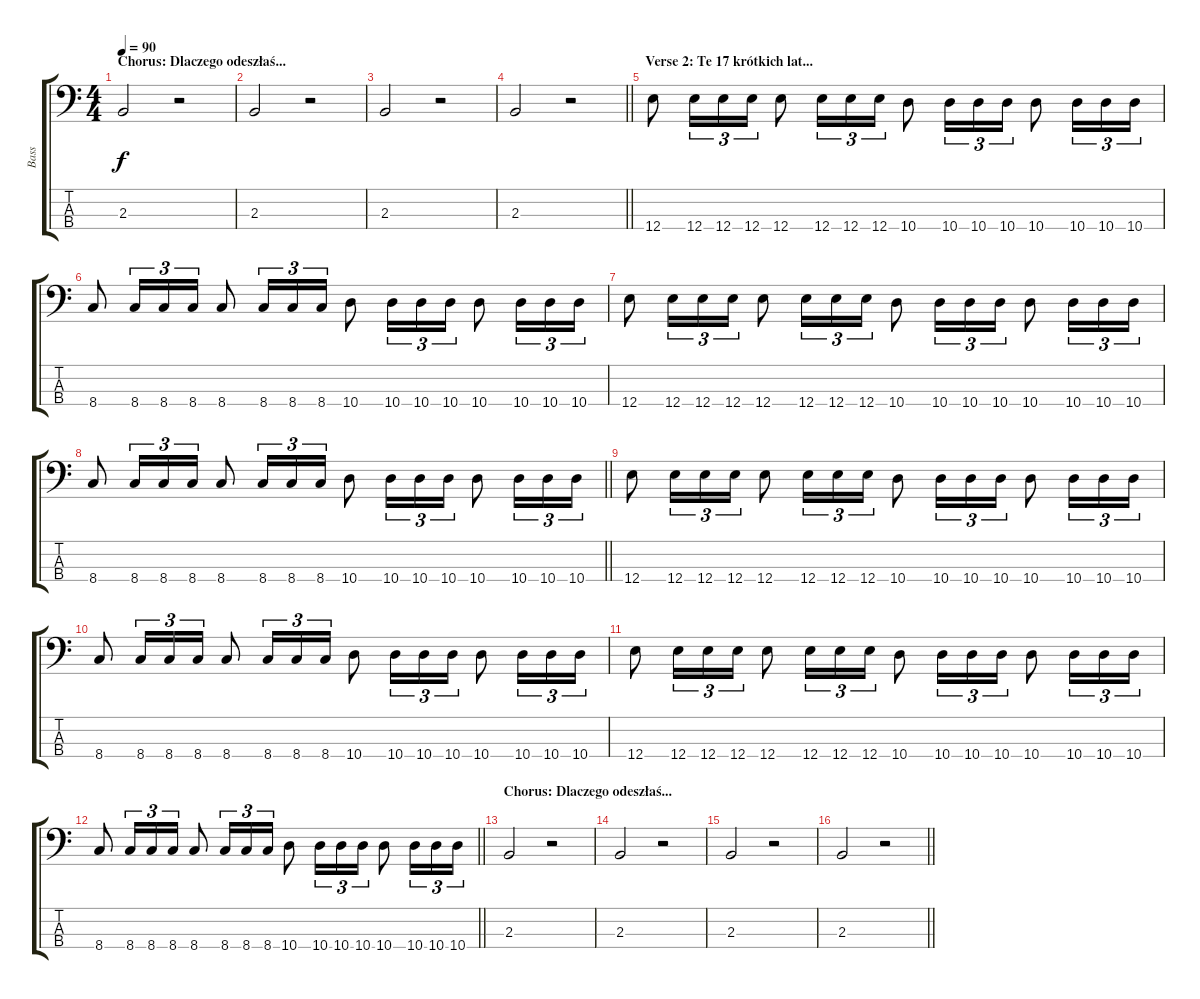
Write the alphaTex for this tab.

\track ("Bass" "Bass") {instrument electricbasspick}
\staff {score tabs}
\tuning (G2 D2 A1 E1) {hide}
\ts (4 4)
\section ("" "Chorus: Dlaczego odeszłaś...")
\tempo 90
\clef f4
\ks c
2.3.2{dy f} r.2 |
2.3.2 r.2 |
2.3.2 r.2 |
\barLineRight lightlight
2.3.2 r.2 |
\section ("" "Verse 2: Te 17 krótkich lat...")
12.4.8 12.4.16{tu (3 2)} 12.4.16{tu (3 2)} 12.4.16{tu (3 2)} 12.4.8 12.4.16{tu (3 2)} 12.4.16{tu (3 2)} 12.4.16{tu (3 2)} 10.4.8 10.4.16{tu (3 2)} 10.4.16{tu (3 2)} 10.4.16{tu (3 2)} 10.4.8 10.4.16{tu (3 2)} 10.4.16{tu (3 2)} 10.4.16{tu (3 2)} |
8.4.8 8.4.16{tu (3 2)} 8.4.16{tu (3 2)} 8.4.16{tu (3 2)} 8.4.8 8.4.16{tu (3 2)} 8.4.16{tu (3 2)} 8.4.16{tu (3 2)} 10.4.8 10.4.16{tu (3 2)} 10.4.16{tu (3 2)} 10.4.16{tu (3 2)} 10.4.8 10.4.16{tu (3 2)} 10.4.16{tu (3 2)} 10.4.16{tu (3 2)} |
12.4.8 12.4.16{tu (3 2)} 12.4.16{tu (3 2)} 12.4.16{tu (3 2)} 12.4.8 12.4.16{tu (3 2)} 12.4.16{tu (3 2)} 12.4.16{tu (3 2)} 10.4.8 10.4.16{tu (3 2)} 10.4.16{tu (3 2)} 10.4.16{tu (3 2)} 10.4.8 10.4.16{tu (3 2)} 10.4.16{tu (3 2)} 10.4.16{tu (3 2)} |
\barLineRight lightlight
8.4.8 8.4.16{tu (3 2)} 8.4.16{tu (3 2)} 8.4.16{tu (3 2)} 8.4.8 8.4.16{tu (3 2)} 8.4.16{tu (3 2)} 8.4.16{tu (3 2)} 10.4.8 10.4.16{tu (3 2)} 10.4.16{tu (3 2)} 10.4.16{tu (3 2)} 10.4.8 10.4.16{tu (3 2)} 10.4.16{tu (3 2)} 10.4.16{tu (3 2)} |
12.4.8 12.4.16{tu (3 2)} 12.4.16{tu (3 2)} 12.4.16{tu (3 2)} 12.4.8 12.4.16{tu (3 2)} 12.4.16{tu (3 2)} 12.4.16{tu (3 2)} 10.4.8 10.4.16{tu (3 2)} 10.4.16{tu (3 2)} 10.4.16{tu (3 2)} 10.4.8 10.4.16{tu (3 2)} 10.4.16{tu (3 2)} 10.4.16{tu (3 2)} |
8.4.8 8.4.16{tu (3 2)} 8.4.16{tu (3 2)} 8.4.16{tu (3 2)} 8.4.8 8.4.16{tu (3 2)} 8.4.16{tu (3 2)} 8.4.16{tu (3 2)} 10.4.8 10.4.16{tu (3 2)} 10.4.16{tu (3 2)} 10.4.16{tu (3 2)} 10.4.8 10.4.16{tu (3 2)} 10.4.16{tu (3 2)} 10.4.16{tu (3 2)} |
12.4.8 12.4.16{tu (3 2)} 12.4.16{tu (3 2)} 12.4.16{tu (3 2)} 12.4.8 12.4.16{tu (3 2)} 12.4.16{tu (3 2)} 12.4.16{tu (3 2)} 10.4.8 10.4.16{tu (3 2)} 10.4.16{tu (3 2)} 10.4.16{tu (3 2)} 10.4.8 10.4.16{tu (3 2)} 10.4.16{tu (3 2)} 10.4.16{tu (3 2)} |
\barLineRight lightlight
8.4.8 8.4.16{tu (3 2)} 8.4.16{tu (3 2)} 8.4.16{tu (3 2)} 8.4.8 8.4.16{tu (3 2)} 8.4.16{tu (3 2)} 8.4.16{tu (3 2)} 10.4.8 10.4.16{tu (3 2)} 10.4.16{tu (3 2)} 10.4.16{tu (3 2)} 10.4.8 10.4.16{tu (3 2)} 10.4.16{tu (3 2)} 10.4.16{tu (3 2)} |
\section ("" "Chorus: Dlaczego odeszłaś...")
2.3.2 r.2 |
2.3.2 r.2 |
2.3.2 r.2 |
\barLineRight lightlight
2.3.2 r.2
